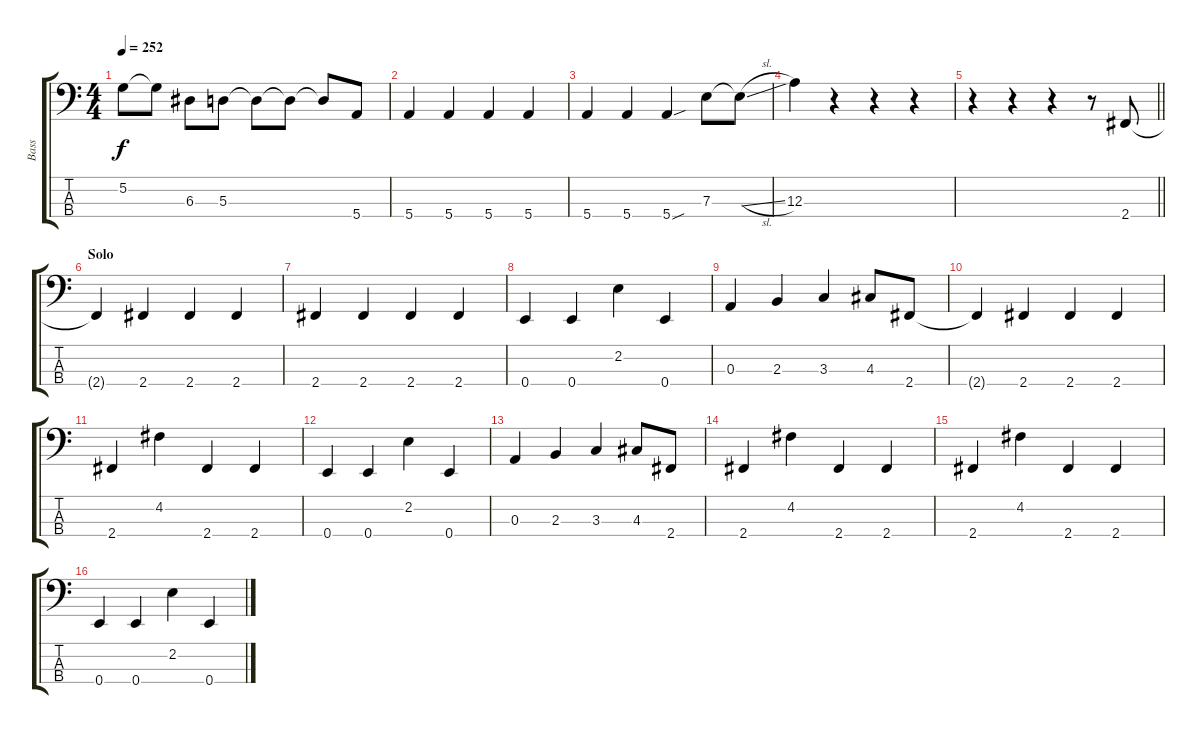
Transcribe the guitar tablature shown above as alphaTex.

\track ("Bass" "Bass") {instrument electricbassfinger}
\staff {score tabs}
\tuning (G2 D2 A1 E1) {hide}
\ts (4 4)
\tempo 252
\clef f4
\ks c
5.2.8{dy f} 5.2{t}.8 6.3.8 5.3.8 5.3{t}.8 5.3{t}.8 5.3{t}.8 5.4.8 |
5.4.4 5.4.4 5.4.4 5.4.4 |
5.4.4 5.4.4 5.4{sou}.4 7.3.8 7.3{sl t}.8 |
12.3.4 r.4 r.4 r.4 |
\barLineRight lightlight
r.4 r.4 r.4 r.8 2.4.8 |
\section ("" "Solo")
2.4{t}.4 2.4.4 2.4.4 2.4.4 |
2.4.4 2.4.4 2.4.4 2.4.4 |
0.4.4 0.4.4 2.2.4 0.4.4 |
0.3.4 2.3.4 3.3.4 4.3.8 2.4.8 |
2.4{t}.4 2.4.4 2.4.4 2.4.4 |
2.4.4 4.2.4 2.4.4 2.4.4 |
0.4.4 0.4.4 2.2.4 0.4.4 |
0.3.4 2.3.4 3.3.4 4.3.8 2.4.8 |
2.4.4 4.2.4 2.4.4 2.4.4 |
2.4.4 4.2.4 2.4.4 2.4.4 |
0.4.4 0.4.4 2.2.4 0.4.4
